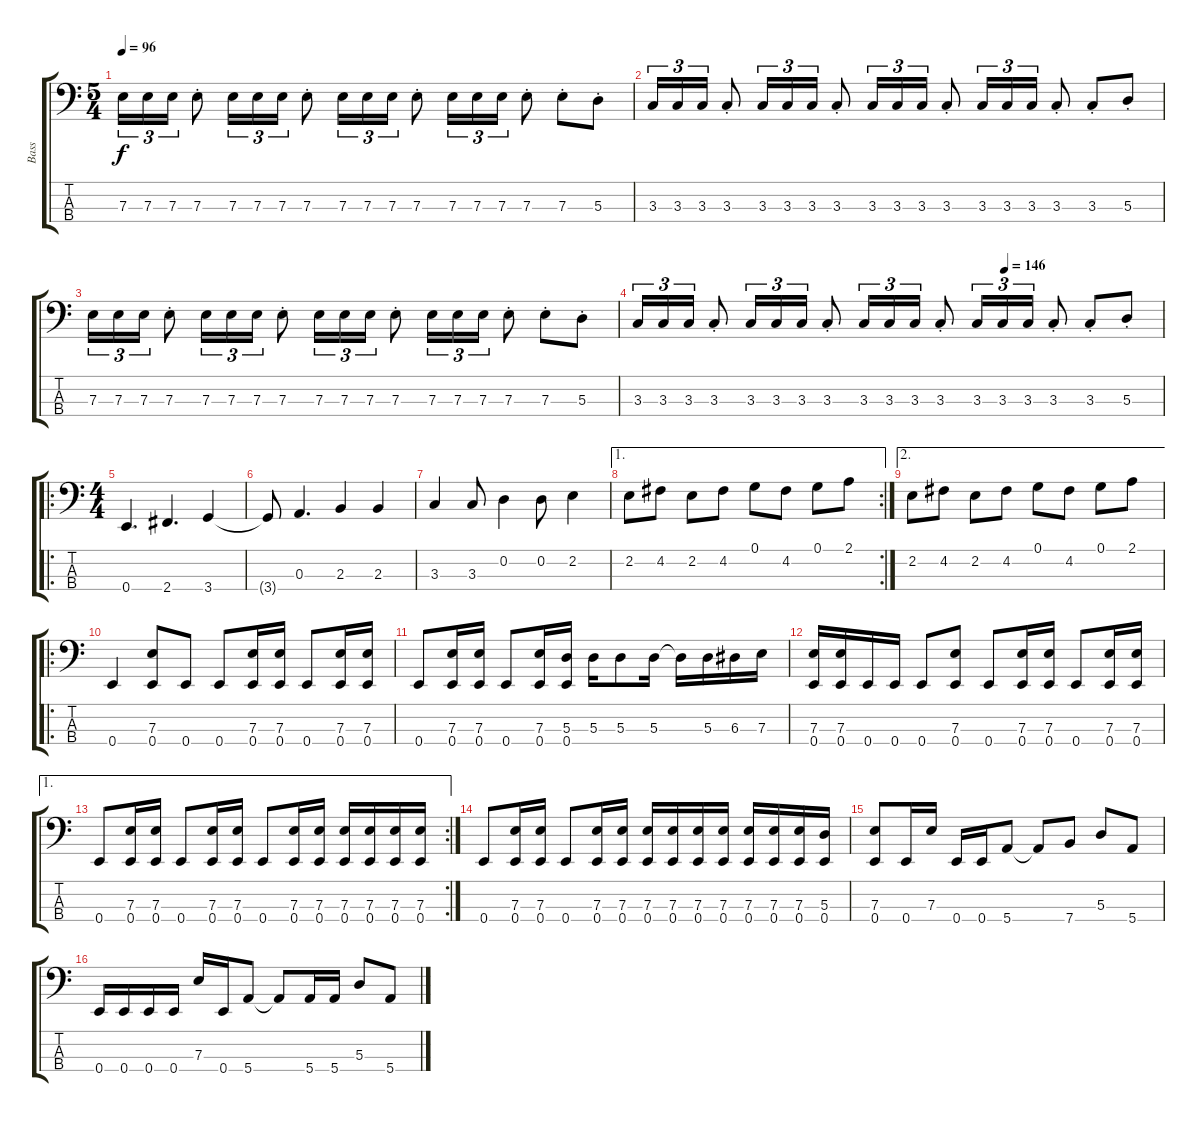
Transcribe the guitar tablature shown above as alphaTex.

\track ("Bass" "Bass") {instrument electricbasspick}
\staff {score tabs}
\tuning (G2 D2 A1 E1) {hide}
\ts (5 4)
\tempo 96
\clef f4
\ks c
7.3.16{tu (3 2) dy f} 7.3.16{tu (3 2)} 7.3.16{tu (3 2)} 7.3{st}.8 7.3.16{tu (3 2)} 7.3.16{tu (3 2)} 7.3.16{tu (3 2)} 7.3{st}.8 7.3.16{tu (3 2)} 7.3.16{tu (3 2)} 7.3.16{tu (3 2)} 7.3{st}.8 7.3.16{tu (3 2)} 7.3.16{tu (3 2)} 7.3.16{tu (3 2)} 7.3{st}.8 7.3{st}.8 5.3{st}.8 |
3.3.16{tu (3 2)} 3.3.16{tu (3 2)} 3.3.16{tu (3 2)} 3.3{st}.8 3.3.16{tu (3 2)} 3.3.16{tu (3 2)} 3.3.16{tu (3 2)} 3.3{st}.8 3.3.16{tu (3 2)} 3.3.16{tu (3 2)} 3.3.16{tu (3 2)} 3.3{st}.8 3.3.16{tu (3 2)} 3.3.16{tu (3 2)} 3.3.16{tu (3 2)} 3.3{st}.8 3.3{st}.8 5.3{st}.8 |
7.3.16{tu (3 2)} 7.3.16{tu (3 2)} 7.3.16{tu (3 2)} 7.3{st}.8 7.3.16{tu (3 2)} 7.3.16{tu (3 2)} 7.3.16{tu (3 2)} 7.3{st}.8 7.3.16{tu (3 2)} 7.3.16{tu (3 2)} 7.3.16{tu (3 2)} 7.3{st}.8 7.3.16{tu (3 2)} 7.3.16{tu (3 2)} 7.3.16{tu (3 2)} 7.3{st}.8 7.3{st}.8 5.3{st}.8 |
\tempo (146 0.7)
3.3.16{tu (3 2)} 3.3.16{tu (3 2)} 3.3.16{tu (3 2)} 3.3{st}.8 3.3.16{tu (3 2)} 3.3.16{tu (3 2)} 3.3.16{tu (3 2)} 3.3{st}.8 3.3.16{tu (3 2)} 3.3.16{tu (3 2)} 3.3.16{tu (3 2)} 3.3{st}.8 3.3.16{tu (3 2)} 3.3.16{tu (3 2)} 3.3.16{tu (3 2)} 3.3{st}.8 3.3{st}.8 5.3{st}.8 |
\ro
\ts (4 4)
0.4.4{d} 2.4.4{d} 3.4.4 |
3.4{t}.8 0.3.4{d} 2.3.4 2.3.4 |
3.3.4 3.3.8 0.2.4 0.2.8 2.2.4 |
\ae 1
\rc 2
2.2.8 4.2.8 2.2.8 4.2.8 0.1.8 4.2.8 0.1.8 2.1.8 |
\ae 2
2.2.8 4.2.8 2.2.8 4.2.8 0.1.8 4.2.8 0.1.8 2.1.8 |
\ro
0.4.4 (7.3 0.4).8 0.4.8 0.4.8 (7.3 0.4).16 (7.3 0.4).16 0.4.8 (7.3 0.4).16 (7.3 0.4).16 |
0.4.8 (7.3 0.4).16 (7.3 0.4).16 0.4.8 (7.3 0.4).16 (5.3 0.4).16 5.3.16 5.3.8 5.3.16 5.3{t}.16 5.3.16 6.3.16 7.3.16 |
(7.3 0.4).16 (7.3 0.4).16 0.4.16 0.4.16 0.4.8 (7.3 0.4).8 0.4.8 (7.3 0.4).16 (7.3 0.4).16 0.4.8 (7.3 0.4).16 (7.3 0.4).16 |
\ae 1
\rc 2
0.4.8 (7.3 0.4).16 (7.3 0.4).16 0.4.8 (7.3 0.4).16 (7.3 0.4).16 0.4.8 (7.3 0.4).16 (7.3 0.4).16 (7.3 0.4).16 (7.3 0.4).16 (7.3 0.4).16 (7.3 0.4).16 |
0.4.8 (7.3 0.4).16 (7.3 0.4).16 0.4.8 (7.3 0.4).16 (7.3 0.4).16 (7.3 0.4).16 (7.3 0.4).16 (7.3 0.4).16 (7.3 0.4).16 (7.3 0.4).16 (7.3 0.4).16 (7.3 0.4).16 (5.3 0.4).16 |
(7.3 0.4).8 0.4.16 7.3.16 0.4.16 0.4.16 5.4.8 5.4{t}.8 7.4.8 5.3.8 5.4.8 |
0.4.16 0.4.16 0.4.16 0.4.16 7.3.16 0.4.16 5.4.8 5.4{t}.8 5.4.16 5.4.16 5.3.8 5.4.8
